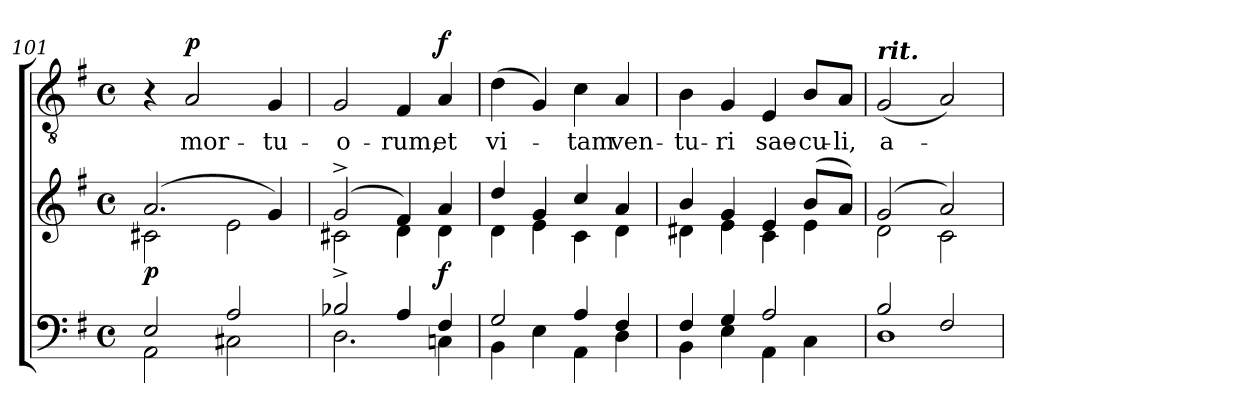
**kern	**kern	**dynam	**kern	**text	**dynam
*part2	*part2	*part2	*part1	*part1	*part1
*staff3	*staff2	*staff2/3	*staff1	*staff1	*staff1
*clefF4	*clefG2	*	*clefGv2	*	*
*k[f#]	*k[f#]	*	*k[f#]	*	*
*G:	*G:	*	*G:	*	*
*M4/4	*M4/4	*	*M4/4	*	*
*met(c)	*met(c)	*	*met(c)	*	*
=101	=101	=101	=101	=101	=101
*^	*^	*	*	*	*
!	!	!	!	!LO:DY:b	!	!	!
2E/	2AA\	(2.a/	2c#X\	p	4r	.	.
!	!	!	!	!	!	!LO:LY:b	!LO:DY:a
.	.	.	.	.	2A/	mor-	p
2A/	2C#X\	.	2e\	.	.	.	.
!	!	!	!	!	!	!LO:LY:b	!
.	.	4g/)	.	.	4G/	-tu-	.
=102	=102	=102	=102	=102	=102	=102	=102
!	!	!	!	!	!	!LO:LY:b	!
2B-X^</	2.D\	(2g^>/	2c#X\	.	2G/	-o-	.
!	!	!	!	!	!	!LO:LY:b	!
4A/	.	4f#/)	4d\	.	4F#/	-rum,	.
!	!	!	!	!LO:DY:b	!	!LO:LY:b	!LO:DY:a
4F#/	4Cn\	4a/	4d\	f	4A/	et	f
=103	=103	=103	=103	=103	=103	=103	=103
!	!	!	!	!	!	!LO:LY:b	!
2G/	4BB\	4dd/	4d\	.	(>4d\	vi-	.
.	4E\	4g/	4e\	.	4G/)	.	.
!	!	!	!	!	!	!LO:LY:b	!
4A/	4AA\	4cc/	4c\	.	4c\	-tam	.
!	!	!	!	!	!	!LO:LY:b	!
4F#/	4D\	4a/	4d\	.	4A/	ven-	.
=104	=104	=104	=104	=104	=104	=104	=104
!	!	!	!	!	!	!LO:LY:b	!
4F#/	4BB\	4b/	4d#X\	.	4B\	-tu-	.
!	!	!	!	!	!	!LO:LY:b	!
4G/	4E\	4g/	4e\	.	4G/	-ri	.
!	!	!	!	!	!	!LO:LY:b	!
2A/	4AA\	4e/	4c\	.	4E/	sae-	.
!	!	!	!	!	!	!LO:LY:b	!
.	4C\	(>8b/L	4e\	.	8B/L	-cu-	.
!	!	!	!	!	!	!LO:LY:b	!
.	.	8a/J)	.	.	8A/J	-li,	.
=105	=105	=105	=105	=105	=105	=105	=105
!	!	!	!	!	!LO:TX:a:Bi:t=rit.	!	!
!	!	!	!	!	!	!LO:LY:b	!
2B/	1D	(2g/	2d\	.	(<2G/	a-	.
2F#/	.	2a/)	2c\	.	2A/)	.	.
*v	*v	*	*	*	*	*	*
*	*v	*v	*	*	*	*
=	=	=	=	=	=
*-	*-	*-	*-	*-	*-
